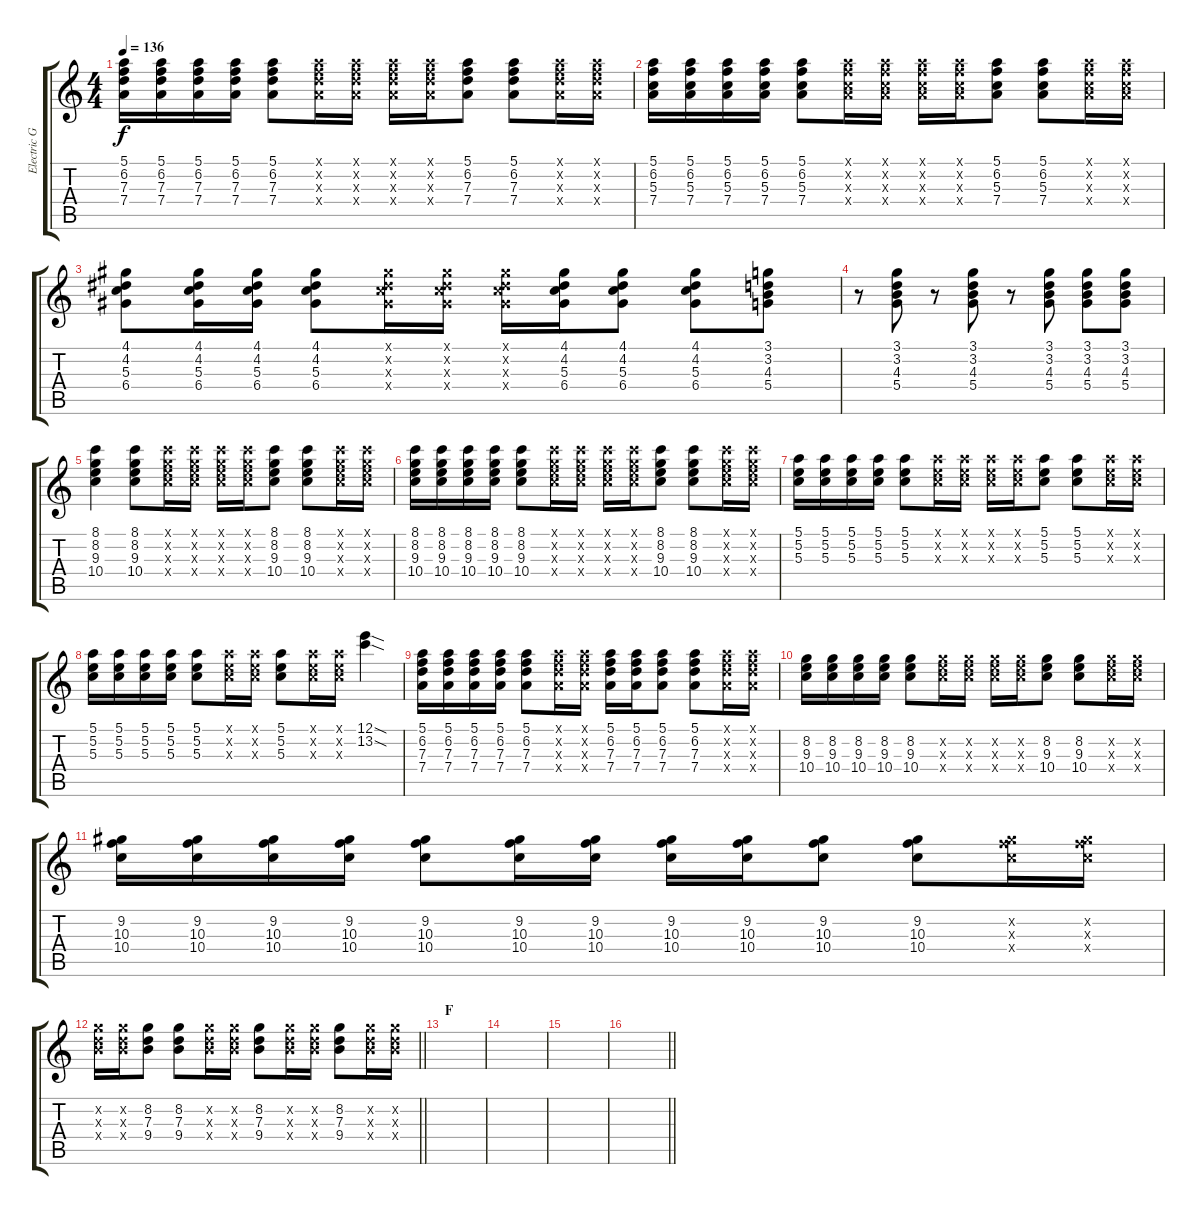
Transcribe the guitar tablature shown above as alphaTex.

\track ("Electric Guitar I" "Electric G") {instrument distortionguitar}
\staff {score tabs}
\tuning (E4 B3 G3 D3 A2 E2) {hide}
\ts (4 4)
\tempo 136
\clef g2
\ks c
(5.1 6.2 7.3 7.4).16{dy f} (5.1 6.2 7.3 7.4).16 (5.1 6.2 7.3 7.4).16 (5.1 6.2 7.3 7.4).16 (5.1 6.2 7.3 7.4).8 (5.1{x} 6.2{x} 7.3{x} 7.4{x}).16 (5.1{x} 6.2{x} 7.3{x} 7.4{x}).16 (5.1{x} 6.2{x} 7.3{x} 7.4{x}).16 (5.1{x} 6.2{x} 7.3{x} 7.4{x}).16 (5.1 6.2 7.3 7.4).8 (5.1 6.2 7.3 7.4).8 (5.1{x} 6.2{x} 7.3{x} 7.4{x}).16 (5.1{x} 6.2{x} 7.3{x} 7.4{x}).16 |
(5.1 6.2 5.3 7.4).16 (5.1 6.2 5.3 7.4).16 (5.1 6.2 5.3 7.4).16 (5.1 6.2 5.3 7.4).16 (5.1 6.2 5.3 7.4).8 (5.1{x} 6.2{x} 5.3{x} 7.4{x}).16 (5.1{x} 6.2{x} 5.3{x} 7.4{x}).16 (5.1{x} 6.2{x} 5.3{x} 7.4{x}).16 (5.1{x} 6.2{x} 5.3{x} 7.4{x}).16 (5.1 6.2 5.3 7.4).8 (5.1 6.2 5.3 7.4).8 (5.1{x} 6.2{x} 5.3{x} 7.4{x}).16 (5.1{x} 6.2{x} 5.3{x} 7.4{x}).16 |
(4.1 4.2 5.3 6.4).8 (4.1 4.2 5.3 6.4).16 (4.1 4.2 5.3 6.4).16 (4.1 4.2 5.3 6.4).8 (4.1{x} 4.2{x} 5.3{x} 6.4{x}).16 (4.1{x} 4.2{x} 5.3{x} 6.4{x}).16 (4.1{x} 4.2{x} 5.3{x} 6.4{x}).16 (4.1 4.2 5.3 6.4).16 (4.1 4.2 5.3 6.4).8 (4.1 4.2 5.3 6.4).8 (3.1 3.2 4.3 5.4).8 |
r.8 (3.1 3.2 4.3 5.4).8 r.8 (3.1 3.2 4.3 5.4).8 r.8 (3.1 3.2 4.3 5.4).8 (3.1 3.2 4.3 5.4).8 (3.1 3.2 4.3 5.4).8 |
(8.1 8.2 9.3 10.4).4 (8.1 8.2 9.3 10.4).8 (8.1{x} 8.2{x} 9.3{x} 10.4{x}).16 (8.1{x} 8.2{x} 9.3{x} 10.4{x}).16 (8.1{x} 8.2{x} 9.3{x} 10.4{x}).16 (8.1{x} 8.2{x} 9.3{x} 10.4{x}).16 (8.1 8.2 9.3 10.4).8 (8.1 8.2 9.3 10.4).8 (8.1{x} 8.2{x} 9.3{x} 10.4{x}).16 (8.1{x} 8.2{x} 9.3{x} 10.4{x}).16 |
(8.1 8.2 9.3 10.4).16 (8.1 8.2 9.3 10.4).16 (8.1 8.2 9.3 10.4).16 (8.1 8.2 9.3 10.4).16 (8.1 8.2 9.3 10.4).8 (8.1{x} 8.2{x} 9.3{x} 10.4{x}).16 (8.1{x} 8.2{x} 9.3{x} 10.4{x}).16 (8.1{x} 8.2{x} 9.3{x} 10.4{x}).16 (8.1{x} 8.2{x} 9.3{x} 10.4{x}).16 (8.1 8.2 9.3 10.4).8 (8.1 8.2 9.3 10.4).8 (8.1{x} 8.2{x} 9.3{x} 10.4{x}).16 (8.1{x} 8.2{x} 9.3{x} 10.4{x}).16 |
(5.1 5.2 5.3).16 (5.1 5.2 5.3).16 (5.1 5.2 5.3).16 (5.1 5.2 5.3).16 (5.1 5.2 5.3).8 (5.1{x} 5.2{x} 5.3{x}).16 (5.1{x} 5.2{x} 5.3{x}).16 (5.1{x} 5.2{x} 5.3{x}).16 (5.1{x} 5.2{x} 5.3{x}).16 (5.1 5.2 5.3).8 (5.1 5.2 5.3).8 (5.1{x} 5.2{x} 5.3{x}).16 (5.1{x} 5.2{x} 5.3{x}).16 |
(5.1 5.2 5.3).16 (5.1 5.2 5.3).16 (5.1 5.2 5.3).16 (5.1 5.2 5.3).16 (5.1 5.2 5.3).8 (5.1{x} 5.2{x} 5.3{x}).16 (5.1{x} 5.2{x} 5.3{x}).16 (5.1 5.2 5.3).8 (5.1{x} 5.2{x} 5.3{x}).16 (5.1{x} 5.2{x} 5.3{x}).16 (12.1{sod} 13.2{sod}).4 |
(5.1 6.2 7.3 7.4).16 (5.1 6.2 7.3 7.4).16 (5.1 6.2 7.3 7.4).16 (5.1 6.2 7.3 7.4).16 (5.1 6.2 7.3 7.4).8 (5.1{x} 6.2{x} 7.3{x} 7.4{x}).16 (5.1{x} 6.2{x} 7.3{x} 7.4{x}).16 (5.1 6.2 7.3 7.4).16 (5.1 6.2 7.3 7.4).16 (5.1 6.2 7.3 7.4).8 (5.1 6.2 7.3 7.4).8 (5.1{x} 6.2{x} 7.3{x} 7.4{x}).16 (5.1{x} 6.2{x} 7.3{x} 7.4{x}).16 |
(8.2 9.3 10.4).16 (8.2 9.3 10.4).16 (8.2 9.3 10.4).16 (8.2 9.3 10.4).16 (8.2 9.3 10.4).8 (8.2{x} 9.3{x} 10.4{x}).16 (8.2{x} 9.3{x} 10.4{x}).16 (8.2{x} 9.3{x} 10.4{x}).16 (8.2{x} 9.3{x} 10.4{x}).16 (8.2 9.3 10.4).8 (8.2 9.3 10.4).8 (8.2{x} 9.3{x} 10.4{x}).16 (8.2{x} 9.3{x} 10.4{x}).16 |
(9.2 10.3 10.4).16 (9.2 10.3 10.4).16 (9.2 10.3 10.4).16 (9.2 10.3 10.4).16 (9.2 10.3 10.4).8 (9.2 10.3 10.4).16 (9.2 10.3 10.4).16 (9.2 10.3 10.4).16 (9.2 10.3 10.4).16 (9.2 10.3 10.4).8 (9.2 10.3 10.4).8 (9.2{x} 10.3{x} 10.4{x}).16 (9.2{x} 10.3{x} 10.4{x}).16 |
\barLineRight lightlight
(8.2{x} 7.3{x} 9.4{x}).16 (8.2{x} 7.3{x} 9.4{x}).16 (8.2 7.3 9.4).8 (8.2 7.3 9.4).8 (8.2{x} 7.3{x} 9.4{x}).16 (8.2{x} 7.3{x} 9.4{x}).16 (8.2 7.3 9.4).8 (8.2{x} 7.3{x} 9.4{x}).16 (8.2{x} 7.3{x} 9.4{x}).16 (8.2 7.3 9.4).8 (8.2{x} 7.3{x} 9.4{x}).16 (8.2{x} 7.3{x} 9.4{x}).16 |
\section ("" "F")
|
|
|
\barLineRight lightlight
